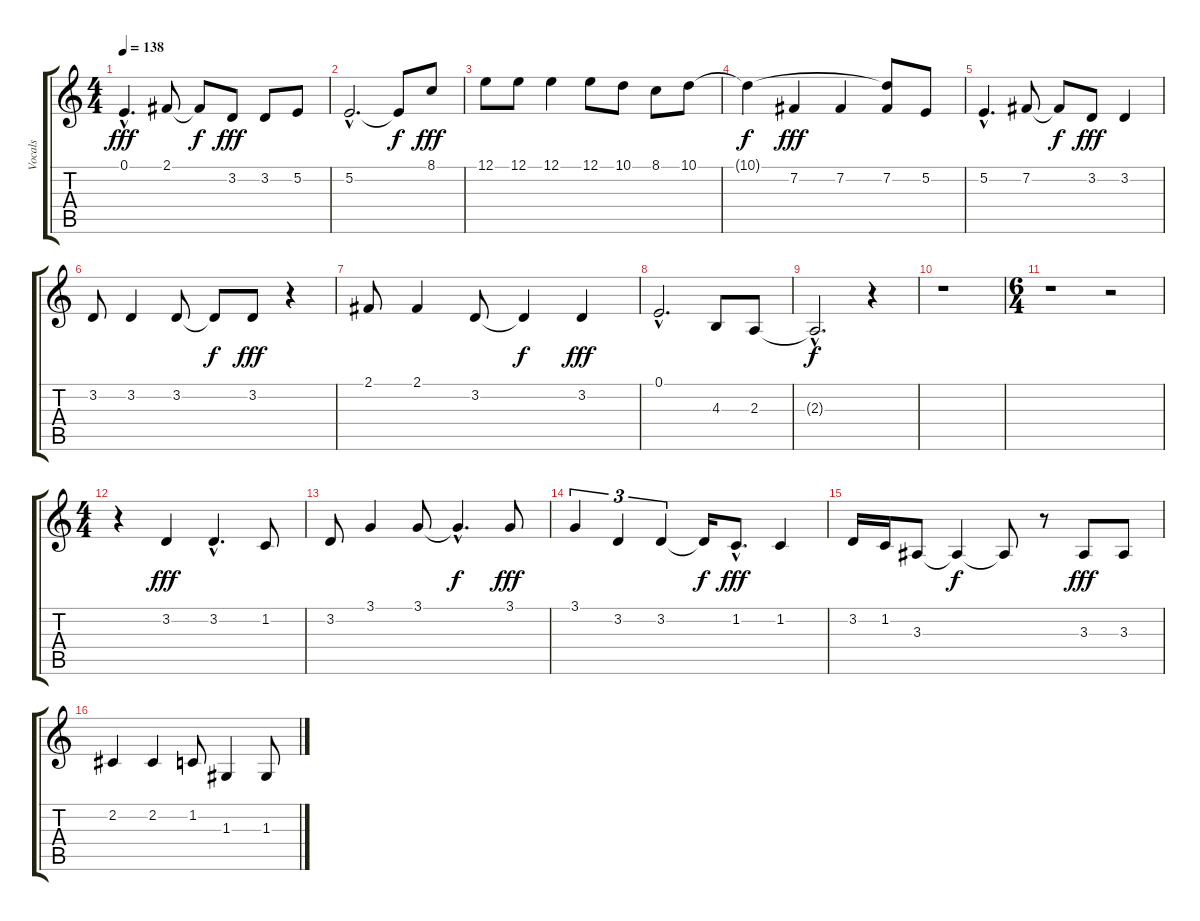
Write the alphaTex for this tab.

\track ("Vocals" "Vocals") {instrument lead6voice}
\staff {score tabs}
\tuning (E4 B3 G3 D3 A2 E2) {hide}
\ts (4 4)
\tempo 138
\clef g2
\ks c
0.1{hac}.4{d dy fff} 2.1.8 2.1{t}.8{dy f} 3.2.8{dy fff} 3.2.8 5.2.8 |
5.2{hac}.2{d} 5.2{t}.8{dy f} 8.1.8{dy fff} |
12.1.8 12.1.8 12.1.4 12.1.8 10.1.8 8.1.8 10.1.8 |
10.1{t}.4{dy f} 7.2.4{dy fff} 7.2.4 (10.1{t} 7.2).8 5.2.8 |
5.2{hac}.4{d} 7.2.8 7.2{t}.8{dy f} 3.2.8{dy fff} 3.2.4 |
3.2.8 3.2.4 3.2.8 3.2{t}.8{dy f} 3.2.8{dy fff} r.4 |
2.1.8 2.1.4 3.2.8 3.2{t}.4{dy f} 3.2.4{dy fff} |
0.1{hac}.2{d} 4.3.8 2.3.8 |
2.3{hac t}.2{d dy f} r.4 |
r.1 |
\ts (6 4)
r.1 r.2 |
\ts (4 4)
r.4 3.2.4{dy fff} 3.2{hac}.4{d} 1.2.8 |
3.2.8 3.1.4 3.1.8 3.1{hac t}.4{d dy f} 3.1.8{dy fff} |
3.1.4{tu (3 2)} 3.2.4{tu (3 2)} 3.2.4{tu (3 2)} 3.2{t}.16{dy f} 1.2{hac}.8{d dy fff} 1.2.4 |
3.2.16 1.2.16 3.3.8 3.3{t}.4{dy f} 3.3{t}.8 r.8 3.3.8{dy fff} 3.3.8 |
2.2.4 2.2.4 1.2.8 1.3.4 1.3.8
